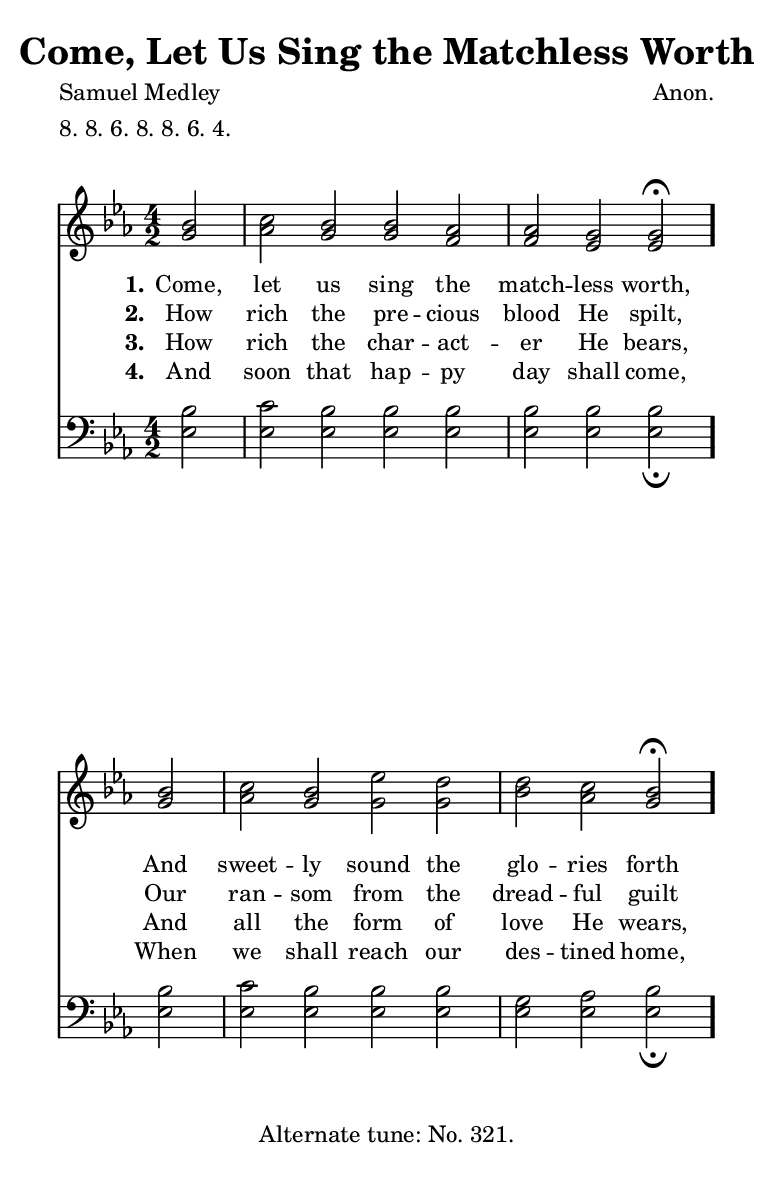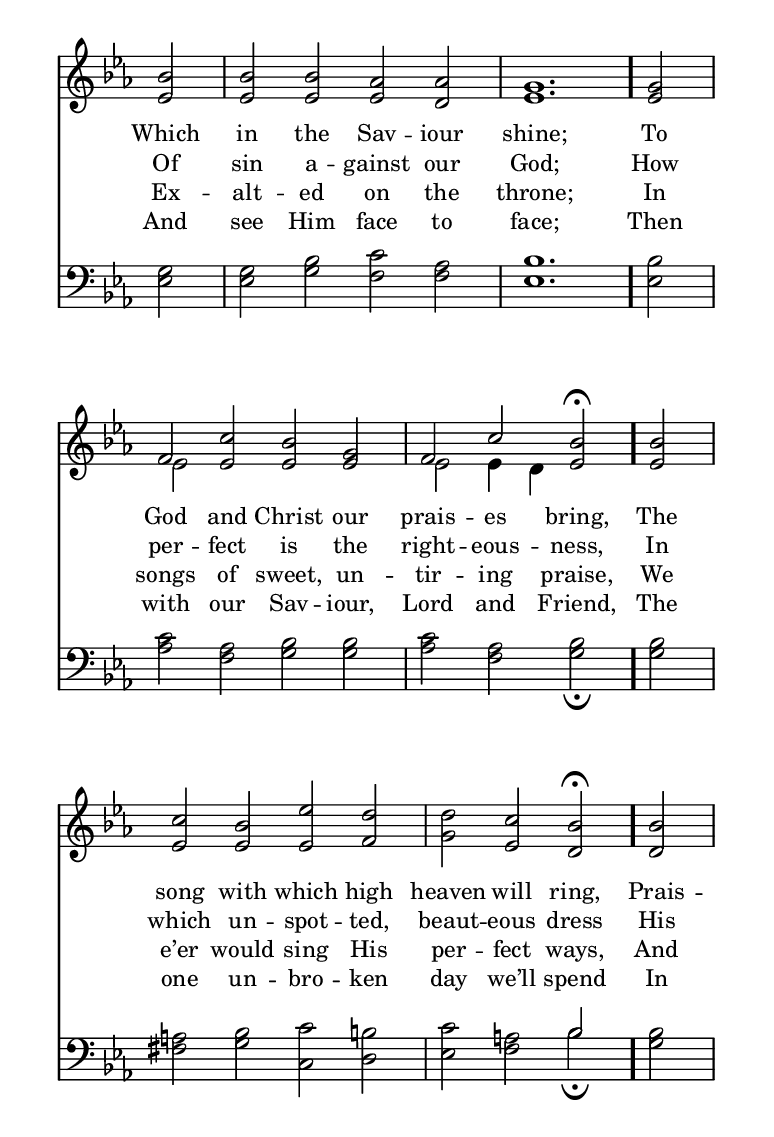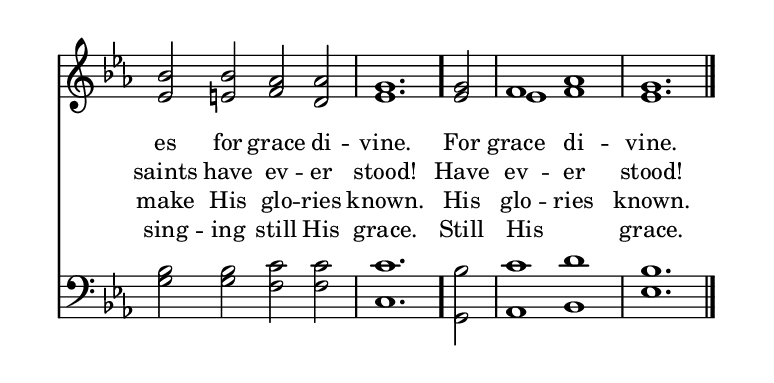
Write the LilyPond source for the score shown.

\include "common/global.ily"
\paper {
  \include "common/paper.ily"
  oddFooterMarkup = \markup { \fill-line { \on-the-fly \first-page "Alternate tune: No. 321." } }
}

\header{
  hymnnumber = "158"
  title = "Come, Let Us Sing the Matchless Worth"
  tunename = "Sussex" % not found at hymnary.org
  meter = "8. 8. 6. 8. 8. 6. 4." % original has 8. 8. 6. D.
  poet = "Samuel Medley" % see https://hymnary.org/text/o_could_i_speak_the_matchless_worth
  composer = "Anon."
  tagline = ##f
}

ta = { \tempo 2=90 }
tb = { \tempo 2=45 }

global = {
  \include "common/overrides.ily"
  \override Staff.TimeSignature.style = #'numbered
  \time 4/2
  \override Score.MetronomeMark.transparent = ##t % hide all fermata changes too
  \ta
  \key ees \major
  \partial 2
  \autoBeamOff
}

notesSoprano = {
\global
\relative c'' {

  bes2 | c bes bes aes | aes g \tb g \fermata \ta
  bes2 | c bes ees d | d c \tb bes \fermata \ta
  bes2 | bes bes aes aes | g1.
  g2 | f c' bes g | f c' \tb bes \fermata \ta
  bes2 | c bes ees d | d c \tb bes \fermata \ta
  bes2 | bes bes aes aes | g1.
  g2 | f1 aes | g1.

  \bar "|."

}
}

notesAlto = {
\global
\relative e' {

  g2 | aes g g f | f ees ees
  g2 | aes g g g | bes aes g
  ees2 | ees ees ees d | ees1.
  ees2 | ees ees ees ees | ees ees4 d ees2
  ees2 | ees ees ees f | g ees d
  d2 | ees e f d | ees1.
  ees2 | ees1 f | ees1.

}
}

notesTenor = {
\global
\relative a {

  bes2 | c bes bes bes | bes bes bes
  bes2 | c bes bes bes | g aes bes
  g2 | g bes c aes | bes1.
  bes2 | c aes bes bes | c aes bes
  bes2 | a bes c b | c a bes
  bes2 | bes bes c c | c1.
  bes2 | c1 d | bes1.

}
}

notesBass = {
\global
\relative f {

  ees2 | ees ees ees ees | ees ees ees_\fermata
  ees2 | ees ees ees ees | ees ees ees_\fermata
  ees2 | ees g f f | ees1.
  ees2 | aes f g g | aes f g_\fermata
  g2 | fis g c, d | ees f bes_\fermata
  g2 | g g f f | c1.
  g2 | aes1 bes | ees1.

}
}

wordsA = \lyricmode {
\set stanza = "1."

Come, let us sing the match -- less worth, \bar "."
And sweet -- ly sound the glo -- ries forth \bar "."
Which in the Sav -- iour shine; \bar "."
To God and Christ our prais -- es bring, \bar "."
The song with which high heaven will ring, \bar "."
Prais -- es for grace di -- vine. \bar "."
%{HIDE>%} For grace di -- vine. %{<HIDE%}

}

wordsB = \lyricmode {
\set stanza = "2."

How rich the pre -- cious blood He spilt,
Our ran -- som from the dread -- ful guilt
Of sin a -- gainst our God;
How per -- fect is the right -- eous -- ness,
In which un -- spot -- ted, beaut -- eous dress
His saints have ev -- er stood!
%{HIDE>%} Have ev -- er stood! %{<HIDE%}

}

wordsC = \lyricmode {
\set stanza = "3."

How rich the char -- act -- er He bears,
And all the form of love He wears,
Ex -- alt -- ed on the throne;
In songs of sweet, un -- tir -- ing praise,
We e’er would sing His per -- fect ways,
And make His glo -- ries known.
%{HIDE>%} His glo -- ries known. %{<HIDE%}

}

wordsD = \lyricmode {
\set stanza = "4."

And soon that hap -- py day shall come,
When we shall reach our des -- tined home,
And see Him face to face;
Then with our Sav -- iour, Lord and Friend,
The one un -- bro -- ken day we’ll spend
In sing -- ing still His grace.
%{HIDE>%} Still His _ grace. %{<HIDE%}

}

\score {
  \context ChoirStaff <<
    \context Staff = upper <<
      \set Staff.autoBeaming = ##f
      \set ChoirStaff.systemStartDelimiter = #'SystemStartBar
      \set ChoirStaff.printPartCombineTexts = ##f
      \partcombine #'(2 . 11) \notesSoprano \notesAlto
      \context NullVoice = sopranos { \voiceOne << \notesSoprano >> }
      \context Lyrics = one   \lyricsto sopranos \wordsA
      \context Lyrics = two   \lyricsto sopranos \wordsB
      \context Lyrics = three \lyricsto sopranos \wordsC
      \context Lyrics = four  \lyricsto sopranos \wordsD
    >>
    \context Staff = men <<
      \set Staff.autoBeaming = ##f
      \clef bass
      \set ChoirStaff.printPartCombineTexts = ##f
      \partcombine #'(2 . 11) \notesTenor \notesBass
    >>
  >>
  \layout {
    \include "common/layout.ily"
  }
  #(cond ((ly:get-option 'eog-midi-permitted) #{ \midi{
    \include "common/midi.ily"
  } #}))
}

\version "2.19.49"  % necessary for upgrading to future LilyPond versions.

% vi:set et ts=2 sw=2 ai nocindent syntax=lilypond:
